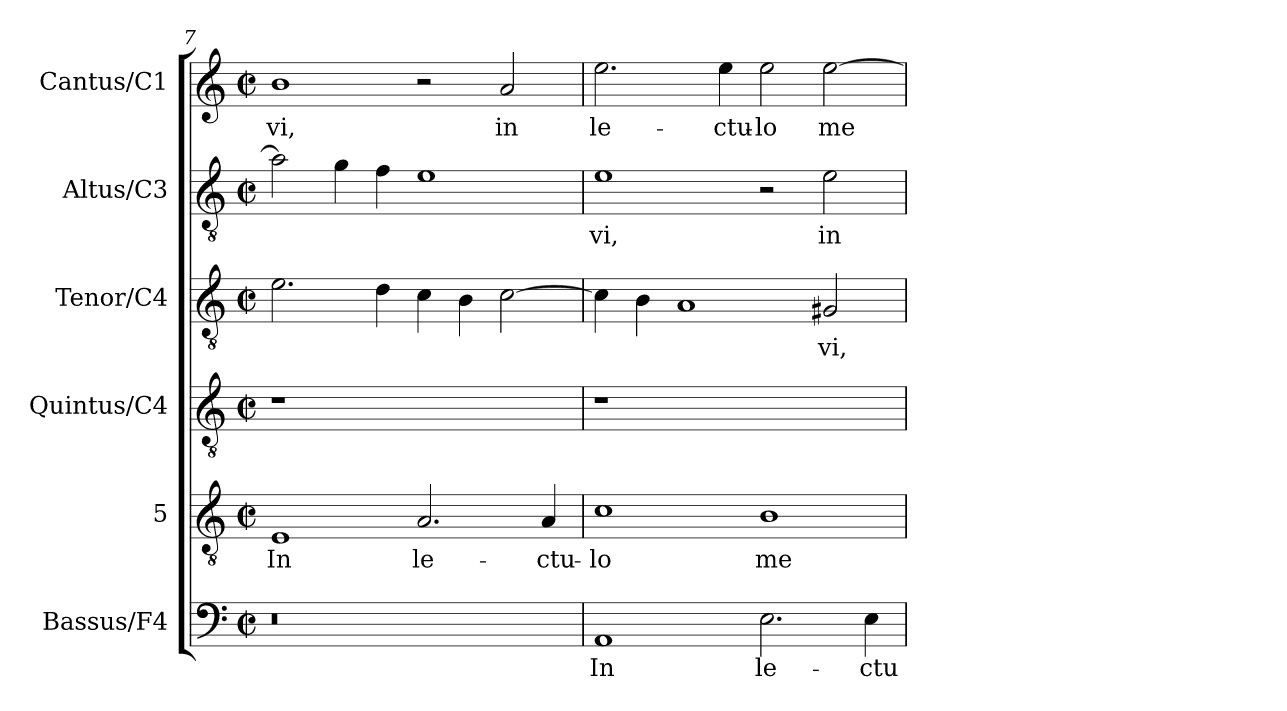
**kern	**text	**kern	**text	**kern	**kern	**text	**kern	**text	**kern	**text
*part6	*part6	*part5	*part5	*part4	*part3	*part3	*part2	*part2	*part1	*part1
*staff6	*staff6	*staff5	*staff5	*staff4	*staff3	*staff3	*staff2	*staff2	*staff1	*staff1
*I"Bassus/F4	*	*I"5	*	*I"Quintus/C4	*I"Tenor/C4	*	*I"Altus/C3	*	*I"Cantus/C1	*
*I'B	*	*	*	*	*I'T	*	*I'A	*	*I'C	*
*clefF4	*	*clefGv2	*	*clefGv2	*clefGv2	*	*clefGv2	*	*clefG2	*
*k[]	*	*k[]	*	*k[]	*k[]	*	*k[]	*	*k[]	*
*C:	*	*C:	*	*C:	*C:	*	*C:	*	*C:	*
*M2/2	*	*M2/2	*	*M2/2	*M2/2	*	*M2/2	*	*M2/2	*
*met(c|)	*	*met(c|)	*	*met(c|)	*met(c|)	*	*met(c|)	*	*met(c|)	*
=7	=7	=7	=7	=7	=7	=7	=7	=7	=7	=7
!	!	!	!LO:LY:b:cj	!	!	!LO:LY:b:cj	!	!LO:LY:b:cj	!	!LO:LY:b:cj
0r	.	1E	In	1r	2.e\	--	2a\]	--	1b	-vi,
!	!	!	!	!	!	!	!	!LO:LY:b:cj	!	!
.	.	.	.	.	.	.	4g\	--	.	.
!	!	!	!	!	!	!LO:LY:b:cj	!	!LO:LY:b:cj	!	!
.	.	.	.	.	4d\	--	4f\	--	.	.
!	!	!	!LO:LY:b:cj	!	!	!LO:LY:b:cj	!	!LO:LY:b:cj	!	!
.	.	2.A/	le-	1ryy	4c\	--	1e	--	2r	.
!	!	!	!	!	!	!LO:LY:b:cj	!	!	!	!
.	.	.	.	.	4B\	--	.	.	.	.
!	!	!	!	!	!	!LO:LY:b:cj	!	!	!	!LO:LY:b:cj
.	.	.	.	.	[>2c\	--	.	.	2a/	in
!	!	!	!LO:LY:b:cj	!	!	!	!	!	!	!
.	.	4A/	-ctu-	.	.	.	.	.	.	.
=8	=8	=8	=8	=8	=8	=8	=8	=8	=8	=8
!	!LO:LY:b:cj	!	!LO:LY:b:cj	!	!	!LO:LY:b:cj	!	!LO:LY:b:cj	!	!LO:LY:b:cj
1AA	In	1c	-lo	1r	4c\]	--	1e	-vi,	2.ee\	le-
!	!	!	!	!	!	!LO:LY:b:cj	!	!	!	!
.	.	.	.	.	4B\	--	.	.	.	.
!	!	!	!	!	!	!LO:LY:b:cj	!	!	!	!
.	.	.	.	.	1A	--	.	.	.	.
!	!	!	!	!	!	!	!	!	!	!LO:LY:b:cj
.	.	.	.	.	.	.	.	.	4ee\	-ctu-
!	!LO:LY:b:cj	!	!LO:LY:b:cj	!	!	!	!	!	!	!LO:LY:b:cj
2.E\	le-	1B	me-	1ryy	.	.	2r	.	2ee\	-lo
!	!	!	!	!	!	!LO:LY:b:cj	!	!LO:LY:b:cj	!	!LO:LY:b:cj
.	.	.	.	.	2G#X/	-vi,	2e\	in	[>2ee\	me-
!	!LO:LY:b:cj	!	!	!	!	!	!	!	!	!
4E\	-ctu-	.	.	.	.	.	.	.	.	.
=	=	=	=	=	=	=	=	=	=	=
*-	*-	*-	*-	*-	*-	*-	*-	*-	*-	*-
